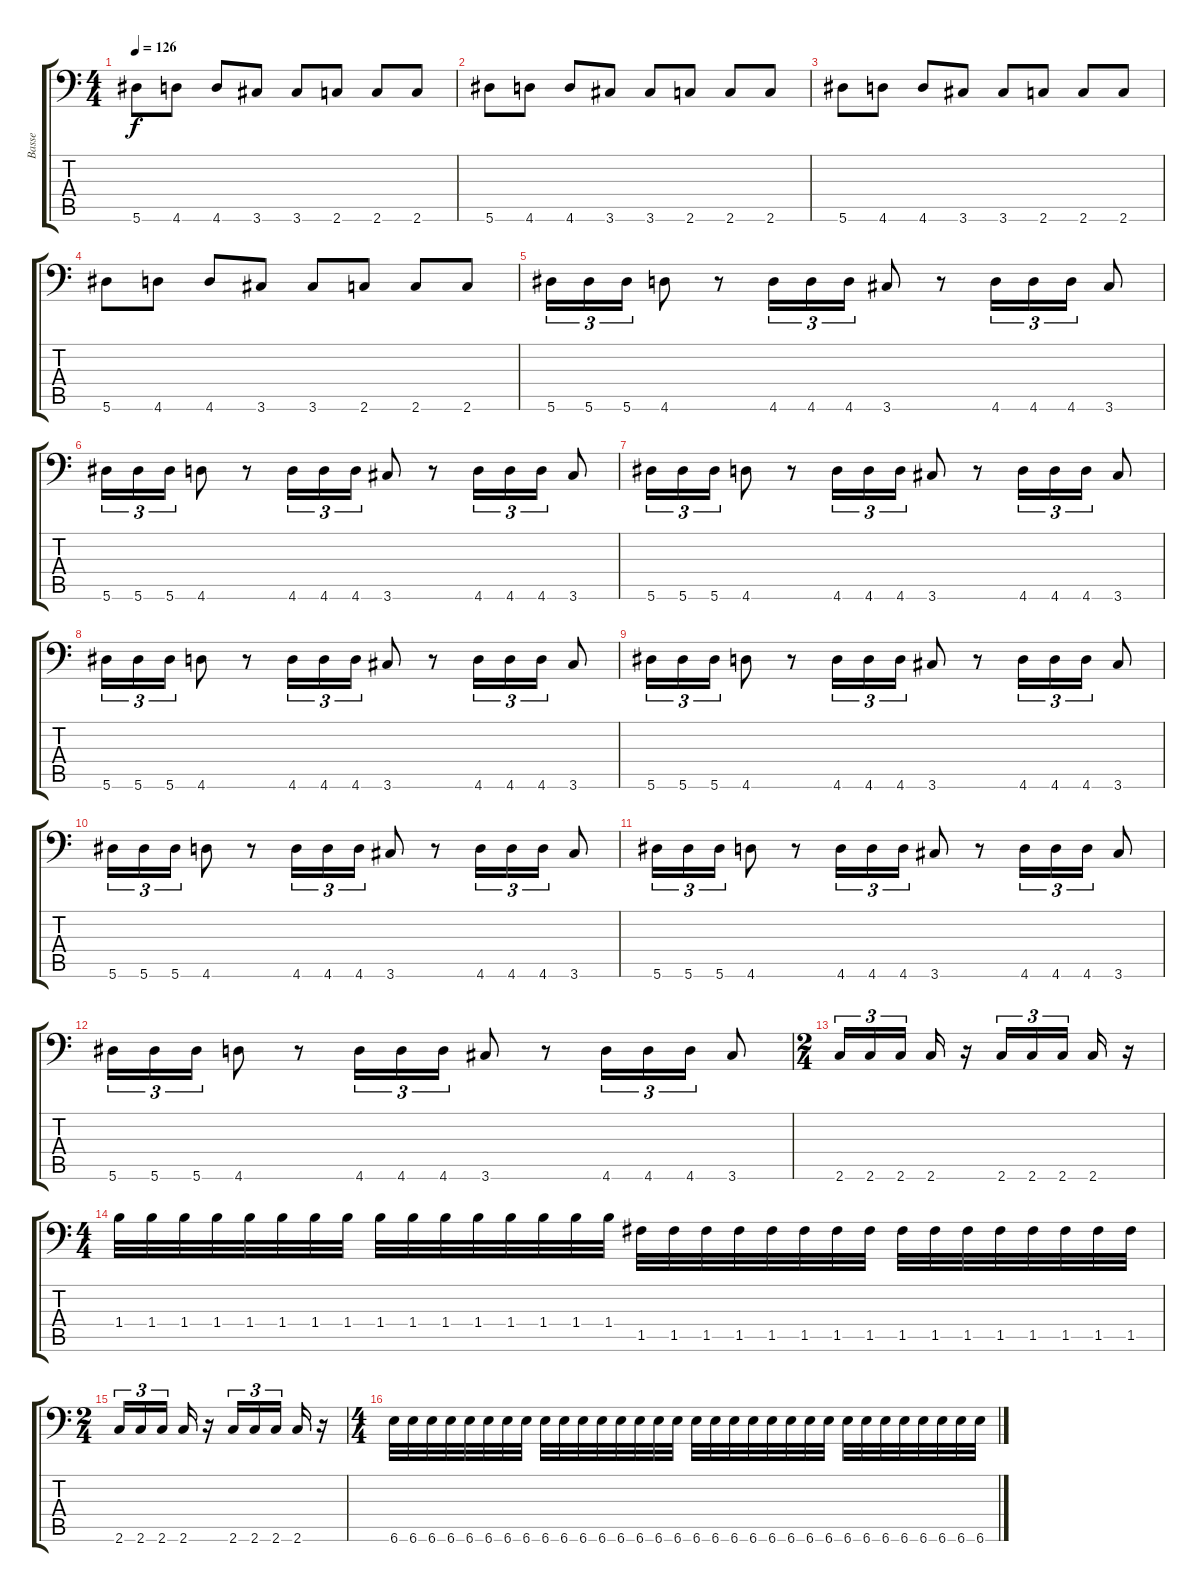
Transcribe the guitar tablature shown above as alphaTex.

\track ("Basse" "Basse") {instrument electricbasspick}
\staff {score tabs}
\tuning (C4 G3 Eb3 Bb2 F2 Bb1) {hide}
\ts (4 4)
\tempo 126
\clef f4
\ks c
5.6.8{dy f} 4.6.8 4.6.8 3.6.8 3.6.8 2.6.8 2.6.8 2.6.8 |
5.6.8 4.6.8 4.6.8 3.6.8 3.6.8 2.6.8 2.6.8 2.6.8 |
5.6.8 4.6.8 4.6.8 3.6.8 3.6.8 2.6.8 2.6.8 2.6.8 |
5.6.8 4.6.8 4.6.8 3.6.8 3.6.8 2.6.8 2.6.8 2.6.8 |
5.6.16{tu (3 2)} 5.6.16{tu (3 2)} 5.6.16{tu (3 2)} 4.6.8 r.8 4.6.16{tu (3 2)} 4.6.16{tu (3 2)} 4.6.16{tu (3 2)} 3.6.8 r.8 4.6.16{tu (3 2)} 4.6.16{tu (3 2)} 4.6.16{tu (3 2)} 3.6.8 |
5.6.16{tu (3 2)} 5.6.16{tu (3 2)} 5.6.16{tu (3 2)} 4.6.8 r.8 4.6.16{tu (3 2)} 4.6.16{tu (3 2)} 4.6.16{tu (3 2)} 3.6.8 r.8 4.6.16{tu (3 2)} 4.6.16{tu (3 2)} 4.6.16{tu (3 2)} 3.6.8 |
5.6.16{tu (3 2)} 5.6.16{tu (3 2)} 5.6.16{tu (3 2)} 4.6.8 r.8 4.6.16{tu (3 2)} 4.6.16{tu (3 2)} 4.6.16{tu (3 2)} 3.6.8 r.8 4.6.16{tu (3 2)} 4.6.16{tu (3 2)} 4.6.16{tu (3 2)} 3.6.8 |
5.6.16{tu (3 2)} 5.6.16{tu (3 2)} 5.6.16{tu (3 2)} 4.6.8 r.8 4.6.16{tu (3 2)} 4.6.16{tu (3 2)} 4.6.16{tu (3 2)} 3.6.8 r.8 4.6.16{tu (3 2)} 4.6.16{tu (3 2)} 4.6.16{tu (3 2)} 3.6.8 |
5.6.16{tu (3 2)} 5.6.16{tu (3 2)} 5.6.16{tu (3 2)} 4.6.8 r.8 4.6.16{tu (3 2)} 4.6.16{tu (3 2)} 4.6.16{tu (3 2)} 3.6.8 r.8 4.6.16{tu (3 2)} 4.6.16{tu (3 2)} 4.6.16{tu (3 2)} 3.6.8 |
5.6.16{tu (3 2)} 5.6.16{tu (3 2)} 5.6.16{tu (3 2)} 4.6.8 r.8 4.6.16{tu (3 2)} 4.6.16{tu (3 2)} 4.6.16{tu (3 2)} 3.6.8 r.8 4.6.16{tu (3 2)} 4.6.16{tu (3 2)} 4.6.16{tu (3 2)} 3.6.8 |
5.6.16{tu (3 2)} 5.6.16{tu (3 2)} 5.6.16{tu (3 2)} 4.6.8 r.8 4.6.16{tu (3 2)} 4.6.16{tu (3 2)} 4.6.16{tu (3 2)} 3.6.8 r.8 4.6.16{tu (3 2)} 4.6.16{tu (3 2)} 4.6.16{tu (3 2)} 3.6.8 |
5.6.16{tu (3 2)} 5.6.16{tu (3 2)} 5.6.16{tu (3 2)} 4.6.8 r.8 4.6.16{tu (3 2)} 4.6.16{tu (3 2)} 4.6.16{tu (3 2)} 3.6.8 r.8 4.6.16{tu (3 2)} 4.6.16{tu (3 2)} 4.6.16{tu (3 2)} 3.6.8 |
\ts (2 4)
2.6.16{tu (3 2)} 2.6.16{tu (3 2)} 2.6.16{tu (3 2)} 2.6.16 r.16 2.6.16{tu (3 2)} 2.6.16{tu (3 2)} 2.6.16{tu (3 2)} 2.6.16 r.16 |
\ts (4 4)
1.4.32 1.4.32 1.4.32 1.4.32 1.4.32 1.4.32 1.4.32 1.4.32 1.4.32 1.4.32 1.4.32 1.4.32 1.4.32 1.4.32 1.4.32 1.4.32 1.5.32 1.5.32 1.5.32 1.5.32 1.5.32 1.5.32 1.5.32 1.5.32 1.5.32 1.5.32 1.5.32 1.5.32 1.5.32 1.5.32 1.5.32 1.5.32 |
\ts (2 4)
2.6.16{tu (3 2)} 2.6.16{tu (3 2)} 2.6.16{tu (3 2)} 2.6.16 r.16 2.6.16{tu (3 2)} 2.6.16{tu (3 2)} 2.6.16{tu (3 2)} 2.6.16 r.16 |
\ts (4 4)
6.6.32 6.6.32 6.6.32 6.6.32 6.6.32 6.6.32 6.6.32 6.6.32 6.6.32 6.6.32 6.6.32 6.6.32 6.6.32 6.6.32 6.6.32 6.6.32 6.6.32 6.6.32 6.6.32 6.6.32 6.6.32 6.6.32 6.6.32 6.6.32 6.6.32 6.6.32 6.6.32 6.6.32 6.6.32 6.6.32 6.6.32 6.6.32
